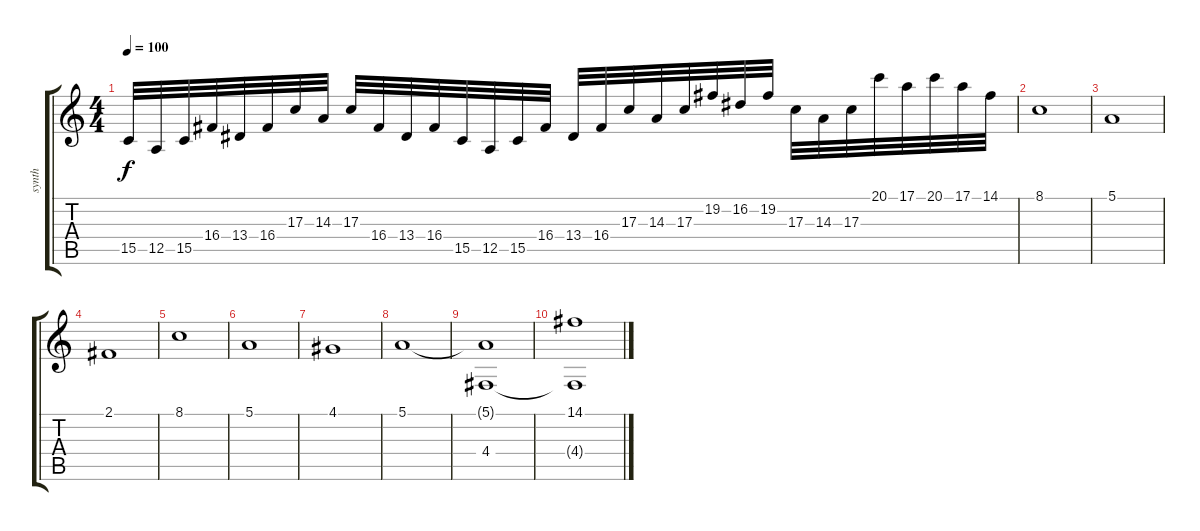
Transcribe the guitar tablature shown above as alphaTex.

\track ("synth" "synth") {instrument stringensemble2}
\staff {score tabs}
\tuning (E4 B3 G3 D3 A2 E2) {hide}
\ts (4 4)
\tempo 100
\clef g2
\ks c
15.5.32{dy f} 12.5.32 15.5.32 16.4.32 13.4.32 16.4.32 17.3.32 14.3.32 17.3.32 16.4.32 13.4.32 16.4.32 15.5.32 12.5.32 15.5.32 16.4.32 13.4.32 16.4.32 17.3.32 14.3.32 17.3.32 19.2.32 16.2.32 19.2.32 17.3.32 14.3.32 17.3.32 20.1.32 17.1.32 20.1.32 17.1.32 14.1.32 |
8.1.1 |
5.1.1 |
2.1.1 |
8.1.1 |
5.1.1 |
4.1.1 |
5.1.1 |
(5.1{t} 4.4).1 |
(14.1 4.4{t}).1
